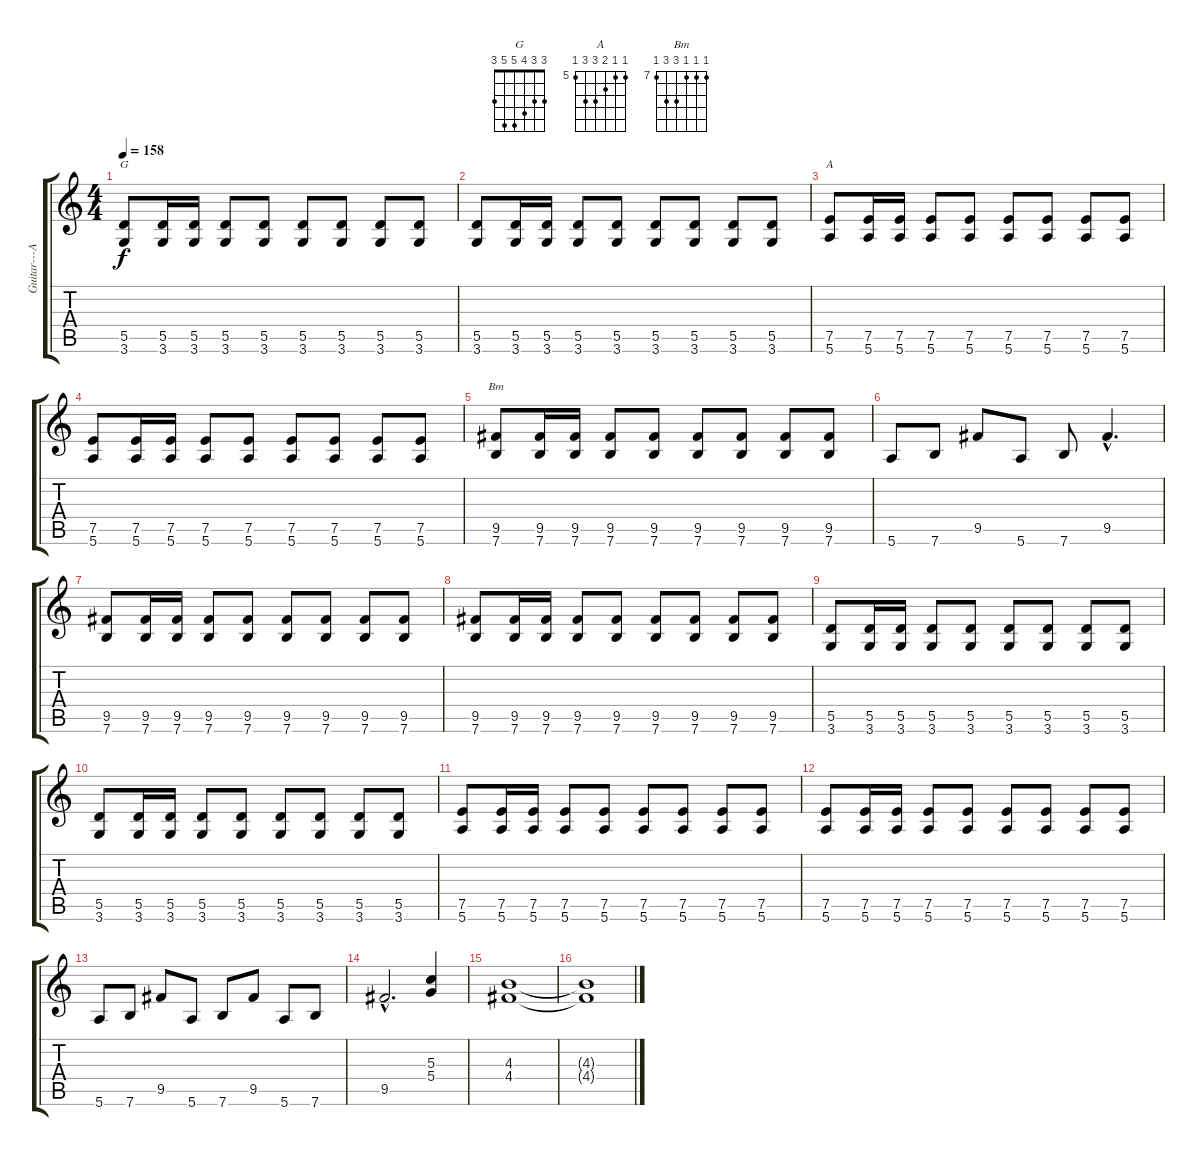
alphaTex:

\track ("" "Guitar---A") {instrument distortionguitar}
\staff {score tabs}
\tuning (E4 B3 G3 D3 A2 E2) {hide}
\chord ("G" 3 3 4 5 5 3)
\chord ("A" 5 5 6 7 7 5) {firstfret 5}
\chord ("Bm" 7 7 7 9 9 7) {firstfret 7}
\ts (4 4)
\tempo 158
\clef g2
\ks c
(5.5 3.6).8{ch "G" dy f} (5.5 3.6).16 (5.5 3.6).16 (5.5 3.6).8 (5.5 3.6).8 (5.5 3.6).8 (5.5 3.6).8 (5.5 3.6).8 (5.5 3.6).8 |
(5.5 3.6).8 (5.5 3.6).16 (5.5 3.6).16 (5.5 3.6).8 (5.5 3.6).8 (5.5 3.6).8 (5.5 3.6).8 (5.5 3.6).8 (5.5 3.6).8 |
(7.5 5.6).8{ch "A"} (7.5 5.6).16 (7.5 5.6).16 (7.5 5.6).8 (7.5 5.6).8 (7.5 5.6).8 (7.5 5.6).8 (7.5 5.6).8 (7.5 5.6).8 |
(7.5 5.6).8 (7.5 5.6).16 (7.5 5.6).16 (7.5 5.6).8 (7.5 5.6).8 (7.5 5.6).8 (7.5 5.6).8 (7.5 5.6).8 (7.5 5.6).8 |
(9.5 7.6).8{ch "Bm"} (9.5 7.6).16 (9.5 7.6).16 (9.5 7.6).8 (9.5 7.6).8 (9.5 7.6).8 (9.5 7.6).8 (9.5 7.6).8 (9.5 7.6).8 |
5.6.8 7.6.8 9.5.8 5.6.8 7.6.8 9.5{hac}.4{d} |
(9.5 7.6).8 (9.5 7.6).16 (9.5 7.6).16 (9.5 7.6).8 (9.5 7.6).8 (9.5 7.6).8 (9.5 7.6).8 (9.5 7.6).8 (9.5 7.6).8 |
(9.5 7.6).8 (9.5 7.6).16 (9.5 7.6).16 (9.5 7.6).8 (9.5 7.6).8 (9.5 7.6).8 (9.5 7.6).8 (9.5 7.6).8 (9.5 7.6).8 |
(5.5 3.6).8 (5.5 3.6).16 (5.5 3.6).16 (5.5 3.6).8 (5.5 3.6).8 (5.5 3.6).8 (5.5 3.6).8 (5.5 3.6).8 (5.5 3.6).8 |
(5.5 3.6).8 (5.5 3.6).16 (5.5 3.6).16 (5.5 3.6).8 (5.5 3.6).8 (5.5 3.6).8 (5.5 3.6).8 (5.5 3.6).8 (5.5 3.6).8 |
(7.5 5.6).8 (7.5 5.6).16 (7.5 5.6).16 (7.5 5.6).8 (7.5 5.6).8 (7.5 5.6).8 (7.5 5.6).8 (7.5 5.6).8 (7.5 5.6).8 |
(7.5 5.6).8 (7.5 5.6).16 (7.5 5.6).16 (7.5 5.6).8 (7.5 5.6).8 (7.5 5.6).8 (7.5 5.6).8 (7.5 5.6).8 (7.5 5.6).8 |
5.6.8 7.6.8 9.5.8 5.6.8 7.6.8 9.5.8 5.6.8 7.6.8 |
9.5{hac}.2{d} (5.3 5.4).4 |
(4.3 4.4).1 |
(4.3{t} 4.4{t}).1
